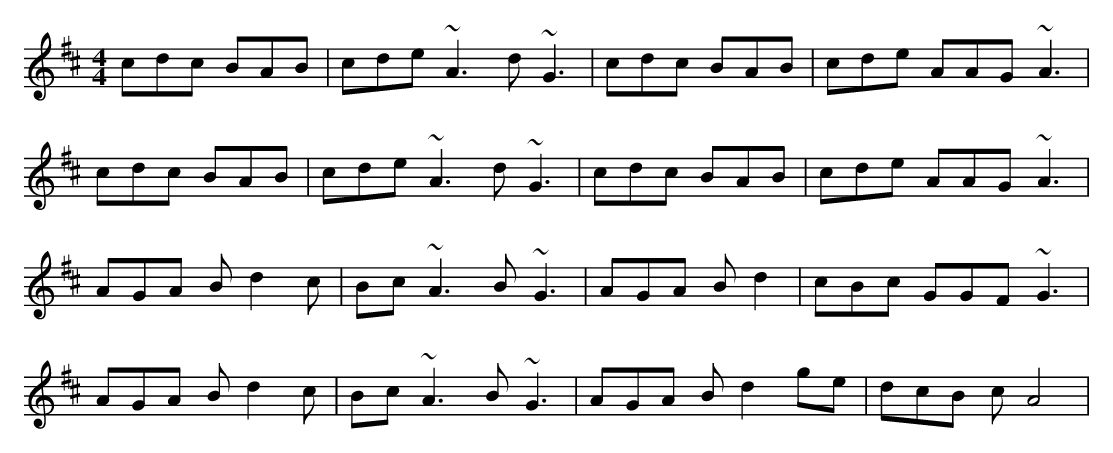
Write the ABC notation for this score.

X:1
M:4/4
K:D
cdc BAB|cde ~A3d ~G3|cdc BAB|cde AAG~A3|
cdc BAB|cde ~A3d ~G3|cdc BAB|cde AAG~A3|
AGA Bd2c|Bc~A3 B~G3|AGA Bd2|cBc GGF~G3|
AGA Bd2c|Bc~A3 B~G3|AGA Bd2ge|dcB cA4|
